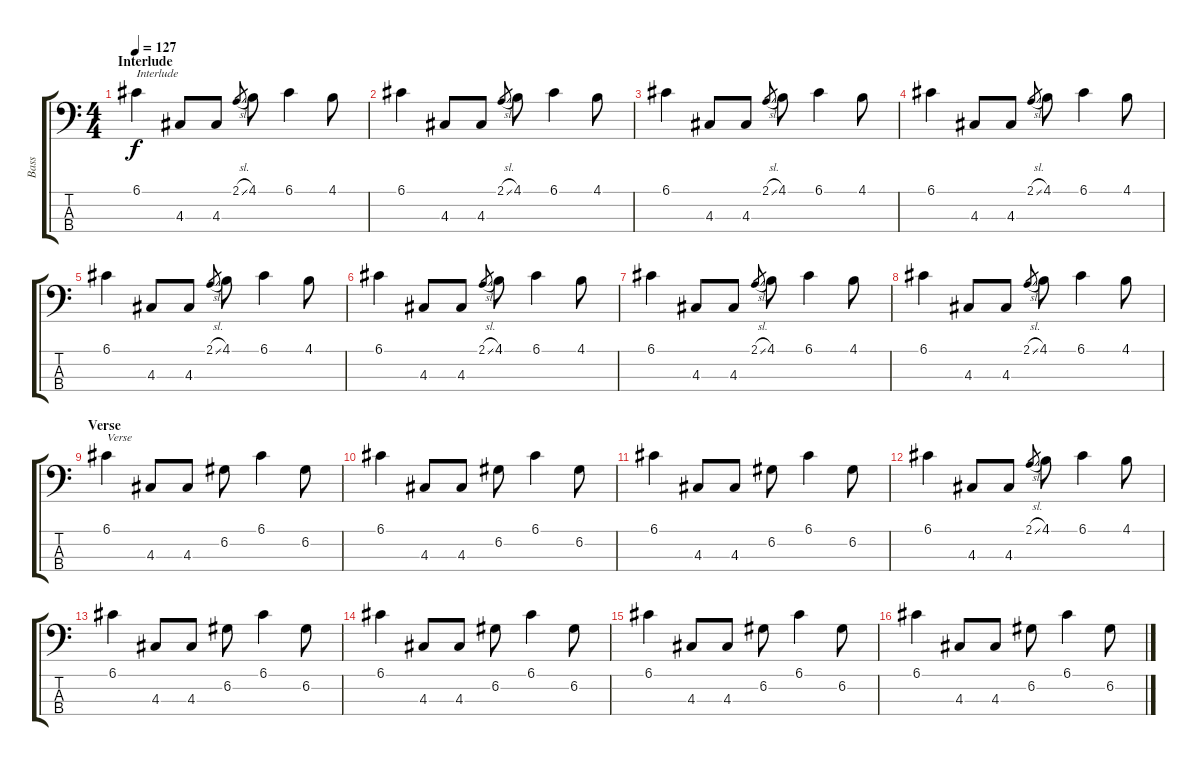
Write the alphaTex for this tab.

\track ("Bass" "Bass") {instrument electricbassfinger}
\staff {score tabs}
\tuning (G2 D2 A1 E1) {hide}
\ts (4 4)
\section ("" "Interlude")
\tempo 127
\clef f4
\ks c
6.1.4{txt "Interlude" dy f} 4.3.8 4.3.8 2.1{sl}.8{gr} 4.1.8 6.1.4 4.1.8 |
6.1.4 4.3.8 4.3.8 2.1{sl}.8{gr} 4.1.8 6.1.4 4.1.8 |
6.1.4 4.3.8 4.3.8 2.1{sl}.8{gr} 4.1.8 6.1.4 4.1.8 |
6.1.4 4.3.8 4.3.8 2.1{sl}.8{gr} 4.1.8 6.1.4 4.1.8 |
6.1.4 4.3.8 4.3.8 2.1{sl}.8{gr} 4.1.8 6.1.4 4.1.8 |
6.1.4 4.3.8 4.3.8 2.1{sl}.8{gr} 4.1.8 6.1.4 4.1.8 |
6.1.4 4.3.8 4.3.8 2.1{sl}.8{gr} 4.1.8 6.1.4 4.1.8 |
6.1.4 4.3.8 4.3.8 2.1{sl}.8{gr} 4.1.8 6.1.4 4.1.8 |
\section ("" "Verse")
6.1.4{txt "Verse"} 4.3.8 4.3.8 6.2.8 6.1.4 6.2.8 |
6.1.4 4.3.8 4.3.8 6.2.8 6.1.4 6.2.8 |
6.1.4 4.3.8 4.3.8 6.2.8 6.1.4 6.2.8 |
6.1.4 4.3.8 4.3.8 2.1{sl}.8{gr} 4.1.8 6.1.4 4.1.8 |
6.1.4 4.3.8 4.3.8 6.2.8 6.1.4 6.2.8 |
6.1.4 4.3.8 4.3.8 6.2.8 6.1.4 6.2.8 |
6.1.4 4.3.8 4.3.8 6.2.8 6.1.4 6.2.8 |
6.1.4 4.3.8 4.3.8 6.2.8 6.1.4 6.2.8
